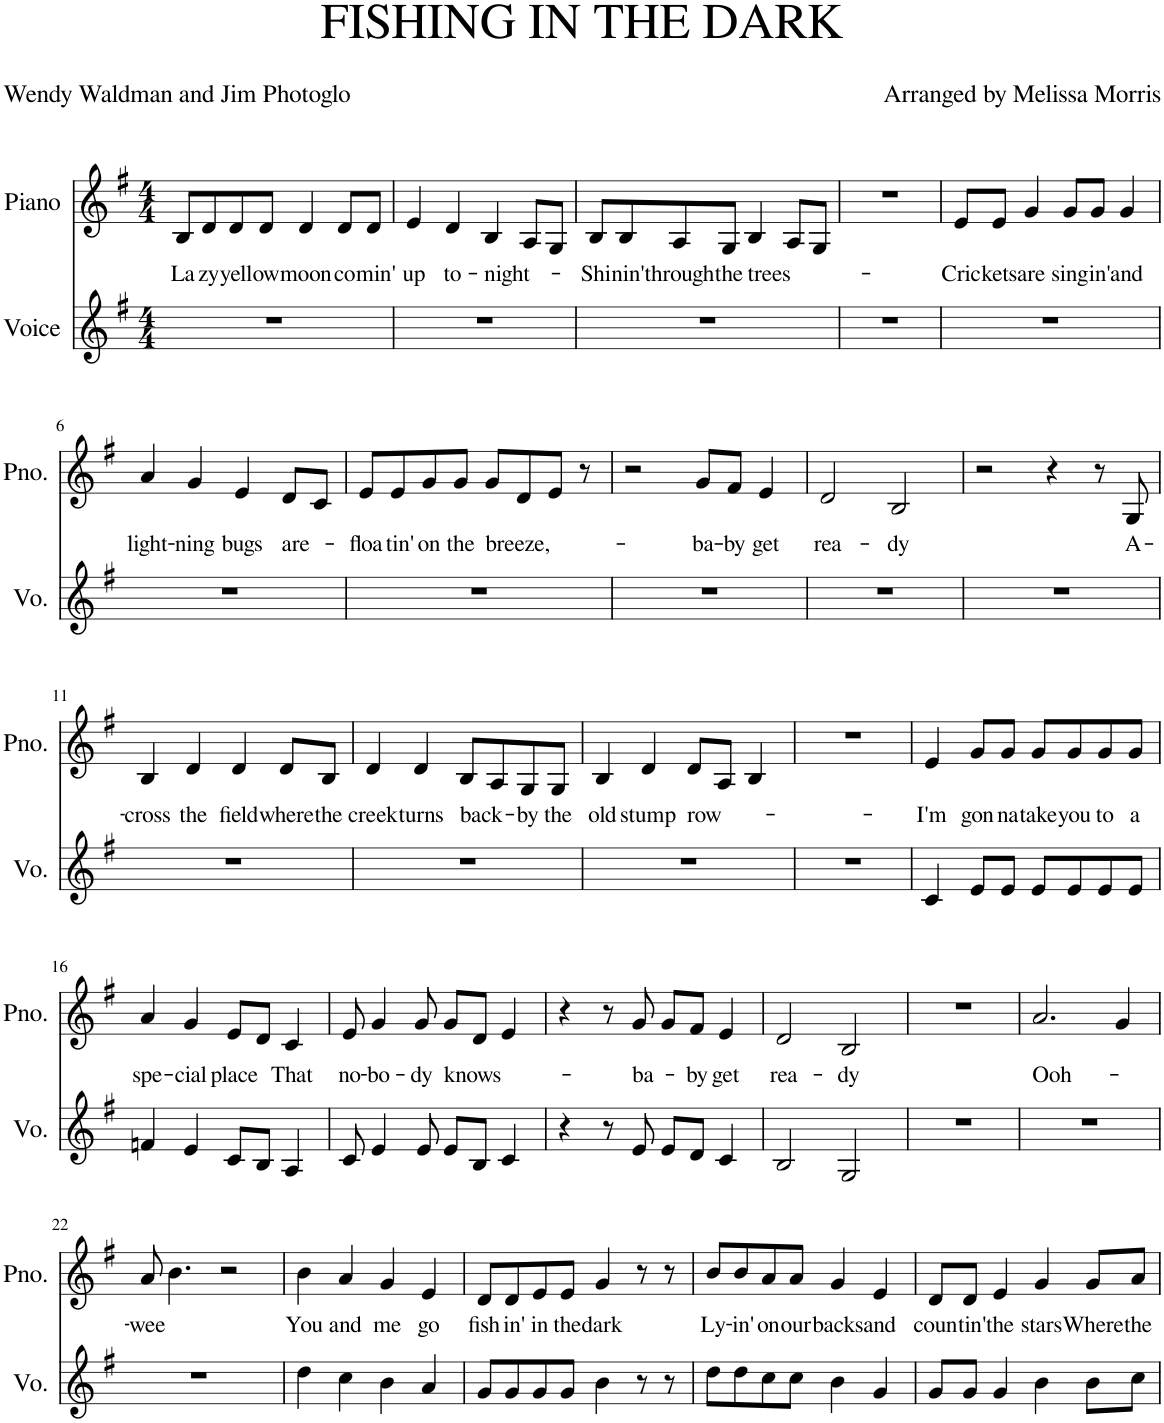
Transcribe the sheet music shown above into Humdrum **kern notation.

**kern	**kern	**text
*part2	*part1	*part1
*staff2	*staff1	*staff1
*I"Voice	*I"Piano	*
*I'Vo.	*I'Pno.	*
*clefG2	*clefG2	*
*k[f#]	*k[f#]	*
*M4/4	*M4/4	*
=1	=1	=1
!	!	!LO:LY:b
1r	8B/L	La-
!	!	!LO:LY:b
.	8d/	-zy-
!	!	!LO:LY:b
.	8d/	yell-
!	!	!LO:LY:b
.	8d/J	-ow
!	!	!LO:LY:b
.	4d/	moon
!	!	!LO:LY:b
.	8d/L	co-
!	!	!LO:LY:b
.	8d/J	-min'
=2	=2	=2
!	!	!LO:LY:b
1r	4e/	up
!	!	!LO:LY:b
.	4d/	to-
!	!	!LO:LY:b
.	4B/	night-
.	8A/L	.
.	8G/J	.
=3	=3	=3
!	!	!LO:LY:b
1r	8B/L	Shi-
!	!	!LO:LY:b
.	8B/	-nin'
!	!	!LO:LY:b
.	8A/	through
!	!	!LO:LY:b
.	8G/J	the
!	!	!LO:LY:b
.	4B/	trees-
.	8A/L	.
.	8G/J	.
=4	=4	=4
1r	1r	.
=5	=5	=5
!	!	!LO:LY:b
1r	8e/L	-Cric-
!	!	!LO:LY:b
.	8e/J	-kets
!	!	!LO:LY:b
.	4g/	are
!	!	!LO:LY:b
.	8g/L	sing-
!	!	!LO:LY:b
.	8g/J	-in'
!	!	!LO:LY:b
.	4g/	and
!!LO:LB:g=z
=6	=6	=6
!	!	!LO:LY:b
1r	4a/	light-
!	!	!LO:LY:b
.	4g/	-ning
!	!	!LO:LY:b
.	4e/	bugs
!	!	!LO:LY:b
.	8d/L	are-
.	8c/J	.
=7	=7	=7
!	!	!LO:LY:b
1r	8e/L	floa-
!	!	!LO:LY:b
.	8e/	-tin'
!	!	!LO:LY:b
.	8g/	on
!	!	!LO:LY:b
.	8g/J	the
!	!	!LO:LY:b
.	8g/L	breeze,-
.	8d/	.
.	8e/J	.
.	8r	.
=8	=8	=8
1r	2r	.
!	!	!LO:LY:b
.	8g/L	-ba-
!	!	!LO:LY:b
.	8f#/J	-by
!	!	!LO:LY:b
.	4e/	get
=9	=9	=9
!	!	!LO:LY:b
1r	2d/	rea-
!	!	!LO:LY:b
.	2B/	-dy
=10	=10	=10
1r	2r	.
.	4r	.
.	8r	.
!	!	!LO:LY:b
.	8G/	A-
!!LO:LB:g=z
=11	=11	=11
!	!	!LO:LY:b
1r	4B/	-cross
!	!	!LO:LY:b
.	4d/	the
!	!	!LO:LY:b
.	4d/	field
!	!	!LO:LY:b
.	8d/L	where
!	!	!LO:LY:b
.	8B/J	the
=12	=12	=12
!	!	!LO:LY:b
1r	4d/	creek
!	!	!LO:LY:b
.	4d/	turns
!	!	!LO:LY:b
.	8B/L	back-
.	8A/	.
!	!	!LO:LY:b
.	8G/	by
!	!	!LO:LY:b
.	8G/J	the
=13	=13	=13
!	!	!LO:LY:b
1r	4B/	old
!	!	!LO:LY:b
.	4d/	stump
!	!	!LO:LY:b
.	8d/L	row-
.	8A/J	.
.	4B/	.
=14	=14	=14
1r	1r	.
=15	=15	=15
!	!	!LO:LY:b
4c/	4e/	I'm
!	!	!LO:LY:b
8e/L	8g/L	gon-
!	!	!LO:LY:b
8e/J	8g/J	-na
!	!	!LO:LY:b
8e/L	8g/L	take
!	!	!LO:LY:b
8e/	8g/	you
!	!	!LO:LY:b
8e/	8g/	to
!	!	!LO:LY:b
8e/J	8g/J	a
!!LO:LB:g=z
=16	=16	=16
!	!	!LO:LY:b
4fn/	4a/	spe-
!	!	!LO:LY:b
4e/	4g/	-cial
!	!	!LO:LY:b
8c/L	8e/L	place
8B/J	8d/J	.
!	!	!LO:LY:b
4A/	4c/	That
=17	=17	=17
!	!	!LO:LY:b
8c/	8e/	no-
!	!	!LO:LY:b
4e/	4g/	-bo-
!	!	!LO:LY:b
8e/	8g/	-dy
!	!	!LO:LY:b
8e/L	8g/L	knows-
8B/J	8d/J	.
4c/	4e/	.
=18	=18	=18
4r	4r	.
8r	8r	.
!	!	!LO:LY:b
8e/	8g/	ba-
8e/L	8g/L	.
!	!	!LO:LY:b
8d/J	8f#/J	by
!	!	!LO:LY:b
4c/	4e/	get
=19	=19	=19
!	!	!LO:LY:b
2B/	2d/	rea-
!	!	!LO:LY:b
2G/	2B/	dy
=20	=20	=20
1r	1r	.
=21	=21	=21
!	!	!LO:LY:b
1r	2.a/	Ooh-
.	4g/	.
!!LO:LB:g=z
=22	=22	=22
!	!	!LO:LY:b
1r	8a/	-wee
.	4.b\	.
.	2r	.
=23	=23	=23
!	!	!LO:LY:b
4dd\	4b\	You
!	!	!LO:LY:b
4cc\	4a/	and
!	!	!LO:LY:b
4b\	4g/	me
!	!	!LO:LY:b
4a/	4e/	go
=24	=24	=24
!	!	!LO:LY:b
8g/L	8d/L	fish-
!	!	!LO:LY:b
8g/	8d/	-in'
!	!	!LO:LY:b
8g/	8e/	in
!	!	!LO:LY:b
8g/J	8e/J	the
!	!	!LO:LY:b
4b\	4g/	dark
8r	8r	.
8r	8r	.
=25	=25	=25
!	!	!LO:LY:b
8dd\L	8b/L	Ly-
!	!	!LO:LY:b
8dd\	8b/	-in'
!	!	!LO:LY:b
8cc\	8a/	on
!	!	!LO:LY:b
8cc\J	8a/J	our
!	!	!LO:LY:b
4b\	4g/	backs
!	!	!LO:LY:b
4g/	4e/	and
=26	=26	=26
!	!	!LO:LY:b
8g/L	8d/L	coun-
!	!	!LO:LY:b
8g/J	8d/J	-tin'
!	!	!LO:LY:b
4g/	4e/	the
!	!	!LO:LY:b
4b\	4g/	stars
!	!	!LO:LY:b
8b\L	8g/L	Where
!	!	!LO:LY:b
8cc\J	8a/J	the
=	=	=
*-	*-	*-
